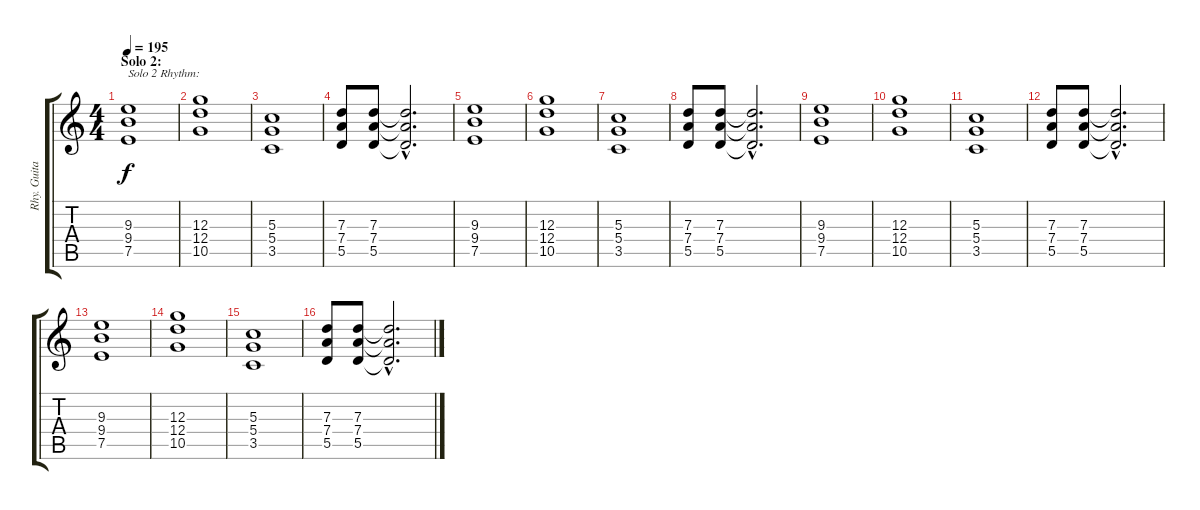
\track ("Rhy. Guitar 2" "Rhy. Guita") {instrument distortionguitar}
\staff {score tabs}
\tuning (E4 B3 G3 D3 A2 E2) {hide}
\ts (4 4)
\section ("" "Solo 2:")
\tempo 195
\clef g2
\ks c
(9.3 9.4 7.5).1{txt "Solo 2 Rhythm:" dy f} |
(12.3 12.4 10.5).1 |
(5.3 5.4 3.5).1 |
(7.3 7.4 5.5).8 (7.3 7.4 5.5).8 (7.3{hac t} 7.4{hac t} 5.5{hac t}).2{d} |
(9.3 9.4 7.5).1 |
(12.3 12.4 10.5).1 |
(5.3 5.4 3.5).1 |
(7.3 7.4 5.5).8 (7.3 7.4 5.5).8 (7.3{hac t} 7.4{hac t} 5.5{hac t}).2{d} |
(9.3 9.4 7.5).1 |
(12.3 12.4 10.5).1 |
(5.3 5.4 3.5).1 |
(7.3 7.4 5.5).8 (7.3 7.4 5.5).8 (7.3{hac t} 7.4{hac t} 5.5{hac t}).2{d} |
(9.3 9.4 7.5).1 |
(12.3 12.4 10.5).1 |
(5.3 5.4 3.5).1 |
(7.3 7.4 5.5).8 (7.3 7.4 5.5).8 (7.3{hac t} 7.4{hac t} 5.5{hac t}).2{d}
